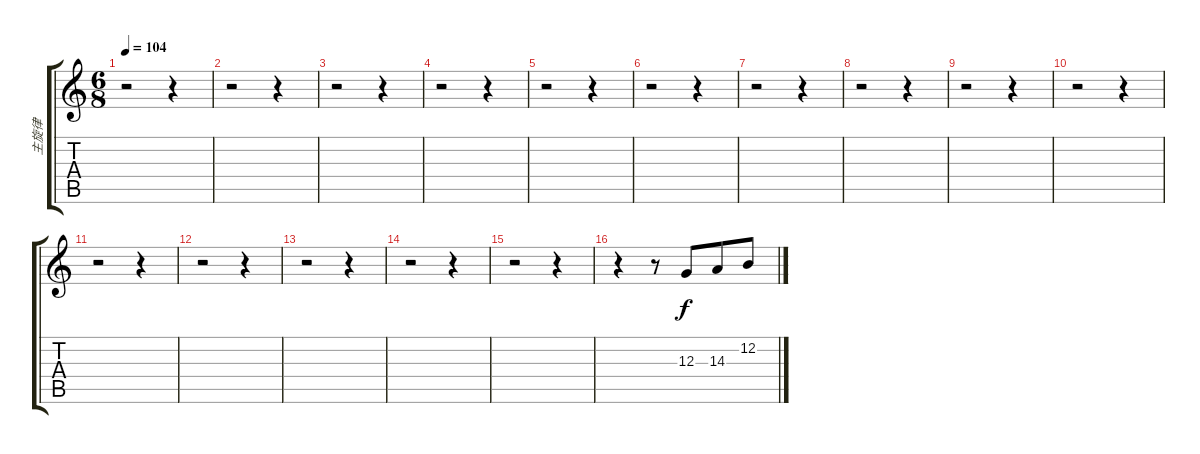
\track ("主旋律" "主旋律") {instrument fx8scifi}
\staff {score tabs}
\tuning (E4 B3 G3 D3 A2 E2) {hide}
\ts (6 8)
\tempo 104
\clef g2
\ks c
r.2{dy f} r.4 |
r.2 r.4 |
r.2 r.4 |
r.2 r.4 |
r.2 r.4 |
r.2 r.4 |
r.2 r.4 |
r.2 r.4 |
r.2 r.4 |
r.2 r.4 |
r.2 r.4 |
r.2 r.4 |
r.2 r.4 |
r.2 r.4 |
r.2 r.4 |
r.4 r.8 12.3.8 14.3.8 12.2.8
